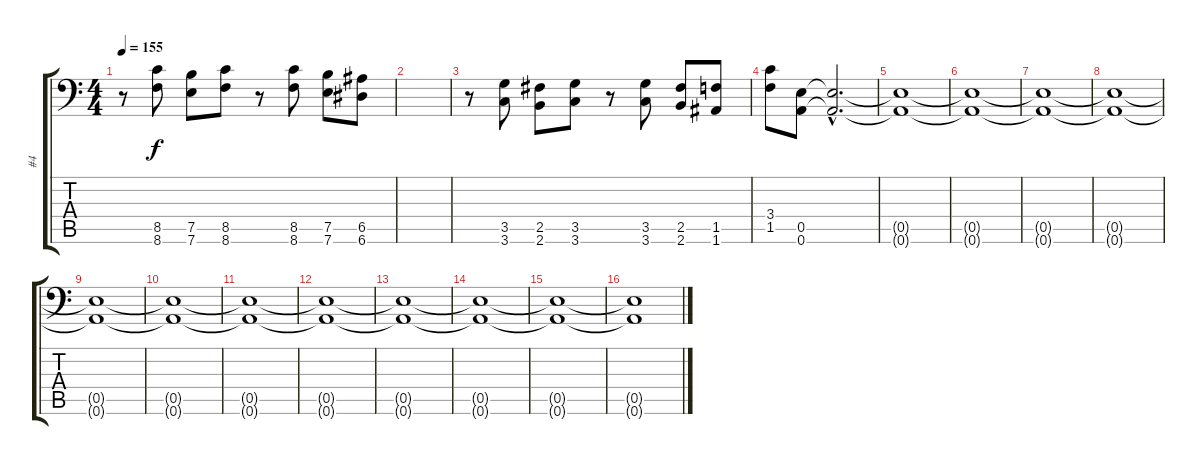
\track ("#4" "#4") {instrument distortionguitar}
\staff {score tabs}
\tuning (B3 Gb3 D3 A2 E2 A1) {hide}
\ts (4 4)
\tempo 155
\clef f4
\ks c
r.8{dy f} (8.5 8.6).8 (7.5 7.6).8 (8.5 8.6).8 r.8 (8.5 8.6).8 (7.5 7.6).8 (6.5 6.6).8 |
|
r.8 (3.5 3.6).8 (2.5 2.6).8 (3.5 3.6).8 r.8 (3.5 3.6).8 (2.5 2.6).8 (1.5 1.6).8 |
\section ("" " ")
(3.4 1.5).8 (0.5 0.6).8 (0.5{hac t} 0.6{hac t}).2{d} |
(0.5{t} 0.6{t}).1 |
(0.5{t} 0.6{t}).1 |
(0.5{t} 0.6{t}).1 |
(0.5{t} 0.6{t}).1 |
(0.5{t} 0.6{t}).1 |
(0.5{t} 0.6{t}).1 |
(0.5{t} 0.6{t}).1 |
(0.5{t} 0.6{t}).1 |
(0.5{t} 0.6{t}).1 |
(0.5{t} 0.6{t}).1 |
(0.5{t} 0.6{t}).1 |
(0.5{t} 0.6{t}).1
